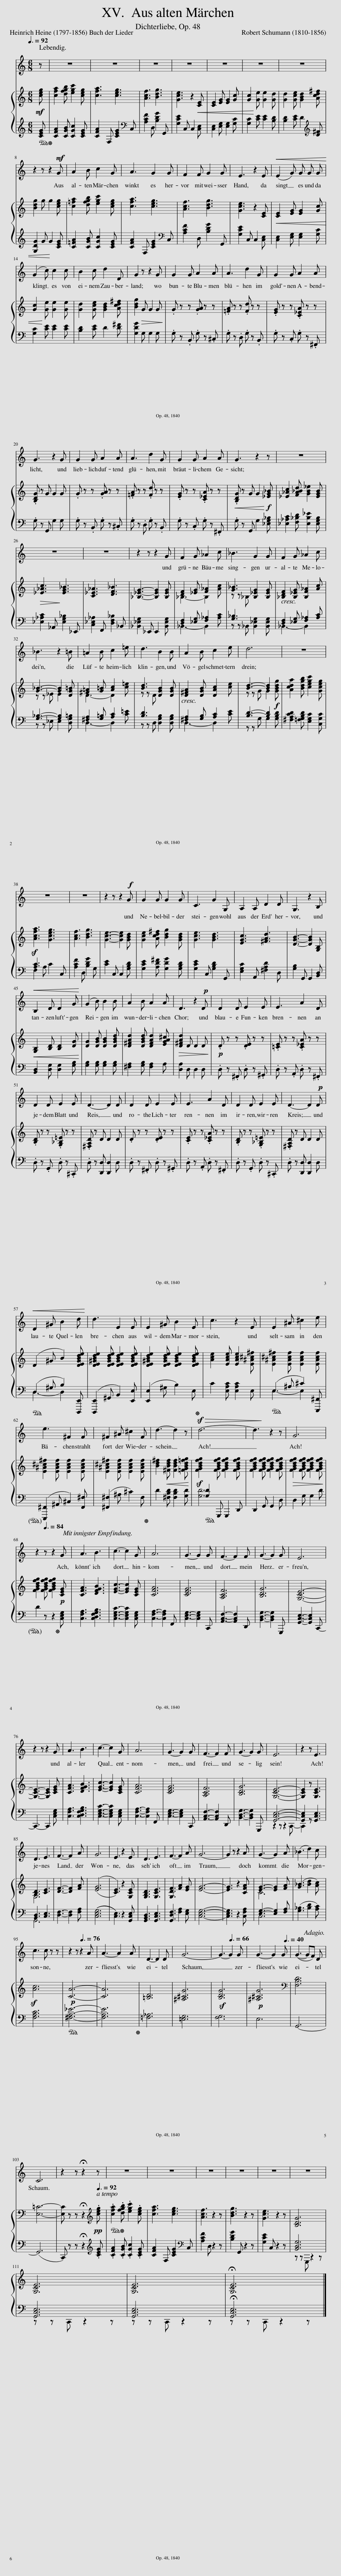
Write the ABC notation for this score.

X:1
%%score 1 { ( 2 4 ) | ( 3 5 ) }
L:1/8
Q:3/8=92
M:6/8
I:linebreak $
K:C
V:1 treble
V:2 treble
V:4 treble
V:3 treble
V:5 treble
V:1
 z | z6 | z6 | z6 | z6 | %5
 z6 | z6 | z6 |$ z2 z z2!mf! G | A2 B c2 G | %10
 A3 G2 G | F2 F G2 G | E3 z2 E |!<(! (E2 G) G G G |$ (G2 c)!<)! c2 c | %15
 B2 c d2 D | G2 z z2 G | G2 G A2 A | A3 d2 G | G2 G A2 A |$ %20
 G3 z2 G | G2 G A2 A | A3 d2 G | G2 G A2 A | G3 z2 z | %25
 z6 |$ z6 | z6 | z2 z z2 G | F2 G _A2 c | %30
 _B3 G2 G | F2 G _A2 c |$ _B3 z2 =B | =A2 B c2 =e | d3 B2 B | %35
 A2 B c2 e | d6 | z6 |$ z6 | z6 | %40
 z2 z z2!f! G | G2 G G2 G | C3 G2 G, | A,2 A, D2 D | G,3 z2 B, |$ %45
!<(! B,2 D D2 G!<)! | (G2 B) B2 B | A2 B A2 A | D3 z2!p! D | D2 D E2 E | %50
 E3 A2 D |$ D2 D E2 E | D3- D2 D | D2 D E2 E | E3 A2 D | %55
 D2 D E2 E | D3- D2!p! D |$!<(! D2 ^G B2 d!<)! | d3 E2 E | E2 ^G B2 E | %60
 c3 z2 E | E2 ^A ^c2 e |$ e3 ^F2 F | ^F2 ^A ^c2 F | d3- d2 z | %65
!>(! d6- | d3!>)! z2 z | G6 |$ z2 z z2[Q:3/8=84] G | A3 B3 | %70
 c3- c2 G | A6 | G3- G2 G | F3- F2 F | G3- G2 G | %75
 E6 |$ z2 z z2 G | A3 B3 | c3- c2 G | A6 | %80
 G3- G2 G | F3- F2 F | G3- G2 G | E6 | z2 z E3 |$ %85
 D3 E3 | F3- F2 A | G6 | E3 z2 E | D3 E3 | %90
 F3- F2 A | G6- | G2 z z2 A | G3- G2 A | (_B3 d2) c |$ %95
 c3 c z z | z2 z[Q:3/8=76] z2 A | A3- A2 A | D3- D2 D | G6- | %100
 G3- G2[Q:3/8=66] G | G3- G2 G |[Q:3/8=40] (G3- GF) D |$ C6 | z2 z !fermata!z2[Q:3/8=92] z | %105
 z6 | z6 | z6 | z6 | z6 | %110
 z6 |$ z6 | z6 | z6 |] %114
V:2
!mf! [ceg] | [cfa]2 [dfgb] [egc']2 [ceg] | [cfa]3 [ceg]3 | [Acf]3 [Bdg]3 | [Gce]3 z2!<(! [CE] | %5
 [CE]2 [EG] [EG]2 [Gc] | [Gc]2!<)! [Ge] [Ge]2 [Gd] | [Gd]2 [Gce] [GBd]2 [Acd^f] |$ [Bdg]2 g g2 [ceg] | [c=fa]2 [dfgb] [egc']2 [ceg] | %10
 [cfa]3 [ceg]3 | [Acf]3 [Bdg]3 | [Gce]3 z2 [CE] |!<(! [CE]2 [EG] [EG]2 [Gc] |$ [Gc]2!<)! [Ge] [Ge]2 [Ge] | %15
 [Gd]2 [Gce] [GBd]2 [Acd^f] | [Bdg]2!>(! G G2 G!>)! | .G z z .[GA] z z | .[=FA] z z .[Fd] z z | .[EG] z z .[C_EA] z z |$ %20
 .[B,DG] z G G2 G | .G z z .[GA] z z | .[=FA] z z .[Fd] z z | .[EG] z z .[C_EA] z z |!<(! .[B,DG] z G G2!<)!!f! [_EG_B] | %25
 [_E_Ac]2 [FA_Bd] [GB_e]2 [EGB] |$!>(! [_E_Ac]3!>)! [EG_B]3 | [C_E_A]3 [DF_B]3 | [_B,_EG]3- [B,EG]2 [B,EG] | [DF]2 [_EG] [F_A]2 [Ac] | %30
 [G_B]3 [_B,_EG]2 [B,EG] | [_B,DF]2 [B,_EG] [B,F_A]2 [Ac] |$ [G_B]3- [GB]2 [DG=B] | [^F=A]2 [G=B] [Ac]2 [c=e] | [Bd]3 [DGB]2 [DGB] | %35
 [D^FA]2 [DGB] [DAc]2 [ce] | [Bd]3- [Bd]2!f! [GBdg] | [Acda]2 [Bdgb] [cegc']2 [Gceg] |$ [Acfa]3 [Gceg]3 | [Acf]3 [Bdg]3 | %40
 [Gce]3- [Gce]2 [GBd] | [Gce]2 [Acd^f] [Bdg]2 [GBd] | [Gce]3 [GBd]3 | [EGc]3 [^FAd]3 | [DGB]3- [DGB]2 [G,B,] |$ %45
!<(! [G,B,]2 [B,D] [B,D]2 [DG]!<)! | [DG]2 [DGB] [DGB]2 [DGBd] | [D^FAd]2 [DGBd] [DFAd]2 [EGA^c] |!>(! [D^FAd]2 D D2 D!>)! |!p! .D z z .[DE] z z | %50
 .[=CE] z z .[C_EA] z z |$ .[B,D] z z .[G,_B,=E] z z | .[^F,A,D] z D D2 D | .D z z .[DE] z z | .[CE] z z .[C_EA] z z | %55
 .[B,D] z z .[G,_B,=E] z z | .[^F,A,D] z D D2 D |$ (D2 ^G B2) [DEGBde] | [DE^GBde]2 [DEGBde] [DEGBde]2 [DEGBde] | [DE^GBde]2 [DEGBde] [DEGBde]2 [DEGBde] | %60
 [Ace]2 [EAce] [EAce]2 [E^A^c^f] | [E^A^c^f]2 [EAcf] [EAcf]2 [EAcf] |$ [E^A^c^f]2 [EAcf] [EAcf]2 [EAcf] | [E^A^c^f]2 [EAcf] [EAcf]2 [EAcf] | [Bd^f]2!<(! [^FBdf] [FBdf]2 [=FGBd=fg]!<)! | %65
 [FGBdfg]2 [FGBdfg] [FGBdfg]2 [FGBdfg] | [FGBdfg]2 [FGBdfg] [FGBdfg]2 [FGBdfg] |!>(! [FGBdfg]2 [FGBdfg] [FGBdfg]2 [FGBdfg]!>)! |$ [FGBdfg]2 [FGBdfg] [FGBdfg]2!p! [CEG] | [CFA]3 [DFGB]3 | %70
 [EGc]3- [EGc]2 [CEG] | [CFA]6 | [CEG]6 | [A,CF]6 | [B,DG]6 | %75
 [G,CE]6- |$ [G,CE]3- [G,CE]2 [CEG] | [CFA]3 [DFGB]3 | [EGc]3- [EGc]2 [CEG] | [CFA]6 | %80
 [CEG]6 | [A,CF]6 | [B,DG]6 | [G,CE]6- | [G,CE]2 z [G,CE]3 |$ %85
 [B,D]3 [CE]3 | [DF]3- [DF]2 [FA] | (([EG]6 | [CE]3)) z2 [G,CE] | [G,B,D]3 [G,CE]3 | %90
 [G,DF]3 [FA]2 [EG] | [EG]6- | [EG]3 z2 [CFA] | [EG]3- [EG]2 [FA] | ([G_B]3 [Bd]2 [Ac]) |$ %95
 [Ac]6 |!p! [CA]6- | [CA]6 | [=B,D]6 | [^A,^CG]6 | %100
 [B,DG]6 |!p! [^A,^CG]6 |[K:bass] [F,B,D]6 |$ [E,=C]6- | [E,C] z z !fermata!z2[K:treble]!pp! .[ceg] | %105
 .[cfa]2 .[dfgb] .[egc']2 .[ceg] | [cfa]3 [ceg]3 | [Acf]3 z2 z | [Bdg]3 z2 z | [Gce]3 z2 z | %110
 [B,DG]6 |$ [G,CE]6 | [G,CE]6 | !fermata![G,CE]6 |] %114
V:3
!ped! [CEG]!ped-up! | [CFA]2 [CGB] [CGc]2 [CEG] | [CFA]2 F, [CEG]2[K:bass] C, | [A,CF]2 D, [B,DG]2 G,, | [G,CE]2 C, C,2 [C,E,] | %5
 [C,E,]2 [E,G,] [E,G,]2 [G,C] | [G,C]2 [CE] [CE]2 [B,D] | [B,D]2 [CE] D2[K:treble] [D^F] |$ [G,DG]2 G G2 [CEG] | [C=FA]2 [CGB] [CGc]2 [CEG] | %10
 [CFA]2 F, [CEG]2[K:bass] C, | [A,CF]2 D, [B,DG]2 G,, | [G,CE]2 C, C,2 [C,E,] | [C,E,]2 [E,G,] [E,G,]2 [G,C] |$ [G,C]2 [CE] [CE]2 [CE] | %15
 [B,D]2 [CE] D2 [D^F] | [G,DG]2 G, G,2 G, | .G, z .B,, .G, z .^C, | .G, z .D, .G, z .B,, | .G, z .C, .G, z .^F,, |$ %20
 .G, z G,, G,2 G, | .G, z .B,, .G, z .^C, | .G, z .D, .G, z .B,, | .G, z .C, .G, z .^F,, | .G, z G,, G,2 [_E,G,_B,] | %25
 [_E,_A,C]2 [F,_B,D] [E,B,_E]2 [E,G,B,] |$ [_E,_A,C]2 _A,, [E,G,_B,]2 _E,, | [C,_E,_A,]2 F,, [D,F,_B,]2 _B,, | [_B,,_E,G,]2 _E,, E,,2 [B,,E,G,] | [D,F,]2 [_E,G,] [F,_A,]2 [A,C] | %30
 [G,_B,]3 [_B,,_E,G,]2 [B,,E,G,] | [D,F,]2 [_E,G,] [F,_A,]2 [A,C] |$ [G,_B,]3- [G,B,]2 [D,G,=B,] | [^F,A,]2 [G,=B,] [A,C]2 [C=E] | [B,D]3 [D,G,B,]2 [D,G,B,] | %35
 [^F,A,]2 [G,B,] [A,C]2 [CE] | [B,D]3- [B,D]2 [G,B,D] | [^F,A,CD]2 [=F,G,B,D] [E,G,C]2 [C,G,C] |$ [A,C]3 C2 C, | [A,CF]2 D, [B,DG]2 G, | %40
 [CE]2 C, C,2 [G,B,D] | [G,CE]2 [A,D^F] [G,DG]2 [G,B,D] | [G,CE]2 C, [G,B,D]2 G,, | [E,G,C]2 A,, [^F,A,D]2 D, | [G,B,]2 G,, G,,2 [B,,D,] |$ %45
 [B,,D,]2 [D,G,] [D,G,]2 [G,B,] | [G,B,]2 [G,B,] [G,B,]2 [G,B,] | [^F,A,]2 [G,B,] [F,A,]2 A, | [D,A,]2 D, D,2 D, | .D, z .^F,, .D, z .^G,, | %50
 .D, z .A,, .D, z .^F,, |$ .D, z .G,, .D, z .^C,, | .D, z [D,,D,] [D,,D,]2 D, | .D, z .^F,, .D, z .^G,, | .D, z .A,, .D, z .^F,, | %55
 .D, z .G,, .D, z .^C,, | .D, z [D,,D,] [D,,D,]2 D, |$!ped! (D,2 ^G, B,2) [D,,,E,,] | ([D,,,E,,]2 ^G,, B,,2) [E,,E,] | ([E,,E,]2 ^G, B,2) E,!ped-up! | %60
 C2 [E,A,C] [E,A,C]2 E, |!ped! (E,2 ^A, ^C2) [E,,,^F,,] |$ ([E,,,^F,,]2 ^A,, ^C,2) [F,,^F,] | ([^F,,^F,]2 ^A, ^C2) F,!ped-up! | D2 [^F,B,D] [F,B,D]2 [G,D] | %65
!ped! [G,D]2 G,,, G,,,2 D,, | D,,2 G,, G,,2 D, | D,2 G, G,2 D |$ D2 z z2!ped-up! [C,E,G,] | [C,F,A,]3 [C,D,F,G,B,]3 | %70
 [C,E,G,C]3- [C,E,G,C]2 [C,E,G,] | [C,F,A,]3- [C,F,A,]2 F,, | [C,E,G,]3- [C,E,G,]2 C,, | [A,,C,F,]3- [A,,C,F,]2 D,, | [B,,D,G,]3- [B,,D,G,]2 G,,, | %75
 [G,,C,E,]3- [G,,C,E,]2 C,,- |$ C,,3- C,,2 [C,E,G,] | [C,F,A,]3 [C,D,F,G,B,]3 | [C,E,G,C]3- [C,E,G,C]2 [C,E,G,] | [C,F,A,]3- [C,F,A,]2 F,, | %80
 [C,E,G,]3- [C,E,G,]2 C,, | [A,,C,F,]3- [A,,C,F,]2 D,, | [B,,D,G,]3- [B,,D,G,]2 G,,, | [G,,C,E,]6- | [G,,C,E,]2 z [G,,C,E,]3 |$ %85
 [B,,D,]3 [C,E,]3 | [D,F,]3- [D,F,]2 [F,A,] | (([C,E,G,]6 | [C,E,]3)) z2 [G,,C,E,] | [G,,B,,D,]3 [G,,C,E,]3 | %90
 [G,,D,F,]3 [F,A,]2 [E,G,] | [C,E,G,]6- | [C,E,G,]3 z2 [C,F,A,] | [E,G,]3- [E,G,]2 [F,A,] | ([G,_B,]3 [B,D]2 [A,C]) |$ %95
 [F,A,C]6 |!ped! [^F,A,_E]6- | [F,A,E]6 | [=F,_A,]6!ped-up! | [=E,G,]6 | %100
 [F,G,]6 | E,6 | G,,6- |$ (G,,6 | C,,) z z !fermata!z2[K:treble] .[CEG] | %105
!ped! .[CFA]2!ped-up! .[CGB] .[CGc]2 .[CEG] | [CFA]2 F, [CEG]2[K:bass] C, | [A,CF]2 D, z2 z | [B,DG]2 G,, z2 z | [G,CE]2 C, z2 z | %110
 [B,,D,G,]6 |$ [G,,C,E,]6 | [G,,C,E,]6 | !fermata![G,,C,E,]6 |] %114
V:4
 x | x6 | x6 | x6 | x6 | %5
 x6 | x6 | x6 |$ x6 | x6 | %10
 x6 | x6 | x6 | x6 |$ x6 | %15
 x6 | x6 | x6 | x6 | x6 |$ %20
 x6 | x6 | x6 | x6 | x6 | %25
 x6 |$ x6 | x6 | x6 | _B,3- B,2 x | %30
 z z _B, x x x | x6 |$ z z _E E2 x | D3- D2 x | z z D x x x | %35
 x6 | z z G G2 x | x6 |$ x6 | x6 | %40
 x6 | x6 | x6 | x6 | x6 |$ %45
 x6 | x6 | x6 | x6 | x6 | %50
 x6 |$ x6 | x6 | x6 | x6 | %55
 x6 | x6 |$ x6 | x6 | x6 | %60
 x6 | x6 |$ x6 | x6 | x6 | %65
 x6 | x6 | x6 |$ x6 | x6 | %70
 x6 | x6 | x6 | x6 | x6 | %75
 x6 |$ x6 | x6 | x6 | x6 | %80
 x6 | x6 | x6 | x6 | x6 |$ %85
 G,6 | x6 | x6 | x6 | x6 | %90
 x6 | x6 | x6 | C6 | x6 |$ %95
 x6 | x6 | x6 | x6 | x6 | %100
 x6 | x6 |[K:bass] x6 |$ x6 | x5[K:treble] x | %105
 x6 | x6 | x6 | x6 | x6 | %110
 x6 |$ x6 | x6 | x6 |] %114
V:5
 x | x6 | x5[K:bass] x | x6 | x6 | %5
 x6 | x6 | x5[K:treble] x |$ x6 | x6 | %10
 x5[K:bass] x | x6 | x6 | x6 |$ x6 | %15
 x6 | x6 | x6 | x6 | x6 |$ %20
 x6 | x6 | x6 | x6 | x6 | %25
 x6 |$ x6 | x6 | x6 | _B,,3- B,,2 x | %30
 z z _B,, x x x | _B,,3- B,,2 x |$ z z _E, E,2 x | D,3- D,2 x | z z D, x x x | %35
 D,3- D,2 x | z z G, G,2 x | x6 |$ F,2 A, x x x | x6 | %40
 x6 | x6 | x6 | x6 | x6 |$ %45
 x6 | x6 | x6 | x6 | x6 | %50
 x6 |$ x6 | x6 | x6 | x6 | %55
 x6 | x6 |$ x3- D,2 x | x6 | x6 | %60
 x6 | x3- E,2 x |$ x6 | x6 | x6 | %65
 [G,D]6 | x6 | x6 |$ x6 | x6 | %70
 x6 | x6 | x6 | x6 | x6 | %75
 x6 |$ x6 | x6 | x6 | x6 | %80
 x6 | x6 | x6 | z2 z z2 C,,- | C,,2 x4 |$ %85
 G,,6 | x6 | x6 | x6 | x6 | %90
 x6 | x6 | x6 | C,6 | x6 |$ %95
 x6 | x6 | x6 | x6 | x6 | %100
 x6 | x6 | x6 |$ x6 | x5[K:treble] x | %105
 x6 | x5[K:bass] x | x6 | x6 | x6 | %110
 z z G,,, z2 z |$ z z C,, z2 z | z z C,, z2 z | z z C,, z2 z |] %114
